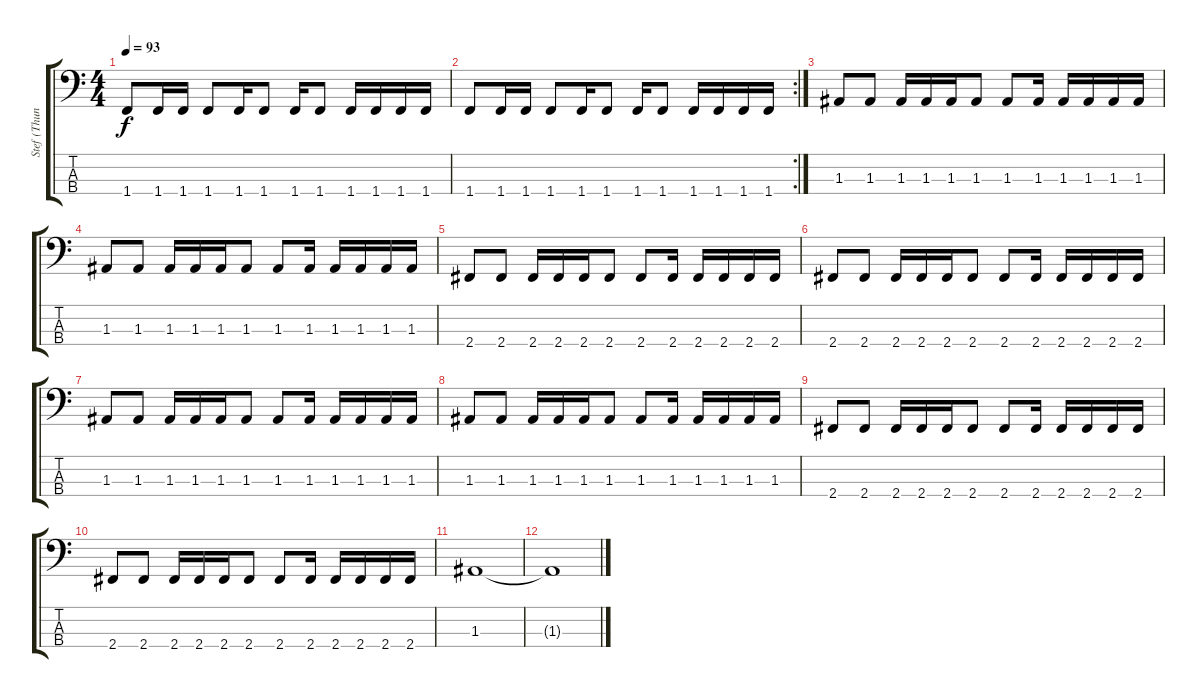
\track ("Stef (Thunderbird)" "Stef (Thun") {instrument electricbassfinger}
\staff {score tabs}
\tuning (G2 D2 A1 E1) {hide}
\ts (4 4)
\tempo 93
\clef f4
\ks c
1.4.8{dy f} 1.4.16 1.4.16 1.4.8 1.4.16 1.4.8 1.4.16 1.4.8 1.4.16 1.4.16 1.4.16 1.4.16 |
\rc 2
1.4.8 1.4.16 1.4.16 1.4.8 1.4.16 1.4.8 1.4.16 1.4.8 1.4.16 1.4.16 1.4.16 1.4.16 |
1.3.8 1.3.8 1.3.16 1.3.16 1.3.16 1.3.8 1.3.8 1.3.16 1.3.16 1.3.16 1.3.16 1.3.16 |
1.3.8 1.3.8 1.3.16 1.3.16 1.3.16 1.3.8 1.3.8 1.3.16 1.3.16 1.3.16 1.3.16 1.3.16 |
2.4.8 2.4.8 2.4.16 2.4.16 2.4.16 2.4.8 2.4.8 2.4.16 2.4.16 2.4.16 2.4.16 2.4.16 |
2.4.8 2.4.8 2.4.16 2.4.16 2.4.16 2.4.8 2.4.8 2.4.16 2.4.16 2.4.16 2.4.16 2.4.16 |
1.3.8 1.3.8 1.3.16 1.3.16 1.3.16 1.3.8 1.3.8 1.3.16 1.3.16 1.3.16 1.3.16 1.3.16 |
1.3.8 1.3.8 1.3.16 1.3.16 1.3.16 1.3.8 1.3.8 1.3.16 1.3.16 1.3.16 1.3.16 1.3.16 |
2.4.8 2.4.8 2.4.16 2.4.16 2.4.16 2.4.8 2.4.8 2.4.16 2.4.16 2.4.16 2.4.16 2.4.16 |
2.4.8 2.4.8 2.4.16 2.4.16 2.4.16 2.4.8 2.4.8 2.4.16 2.4.16 2.4.16 2.4.16 2.4.16 |
1.3.1 |
1.3{t}.1
